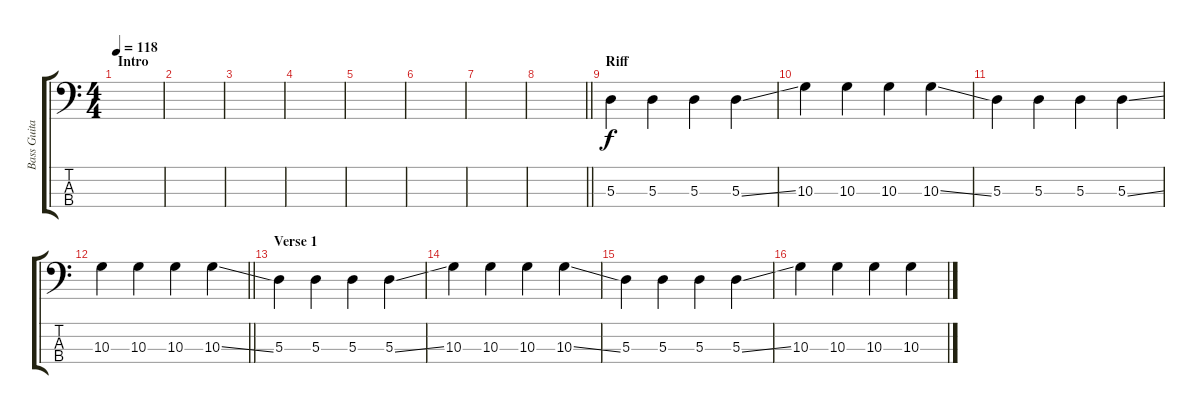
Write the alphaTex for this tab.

\track ("Bass Guitar" "Bass Guita") {instrument electricbassfinger}
\staff {score tabs}
\tuning (G2 D2 A1 E1) {hide}
\ts (4 4)
\section ("" "Intro")
\tempo 118
\clef f4
\ks c
|
|
|
|
|
|
|
\barLineRight lightlight
|
\section ("" "Riff")
5.3.4 5.3.4 5.3.4 5.3{ss}.4 |
10.3.4 10.3.4 10.3.4 10.3{ss}.4 |
5.3.4 5.3.4 5.3.4 5.3{ss}.4 |
\barLineRight lightlight
10.3.4 10.3.4 10.3.4 10.3{ss}.4 |
\section ("" "Verse 1")
5.3.4 5.3.4 5.3.4 5.3{ss}.4 |
10.3.4 10.3.4 10.3.4 10.3{ss}.4 |
5.3.4 5.3.4 5.3.4 5.3{ss}.4 |
10.3.4 10.3.4 10.3.4 10.3{ss}.4
